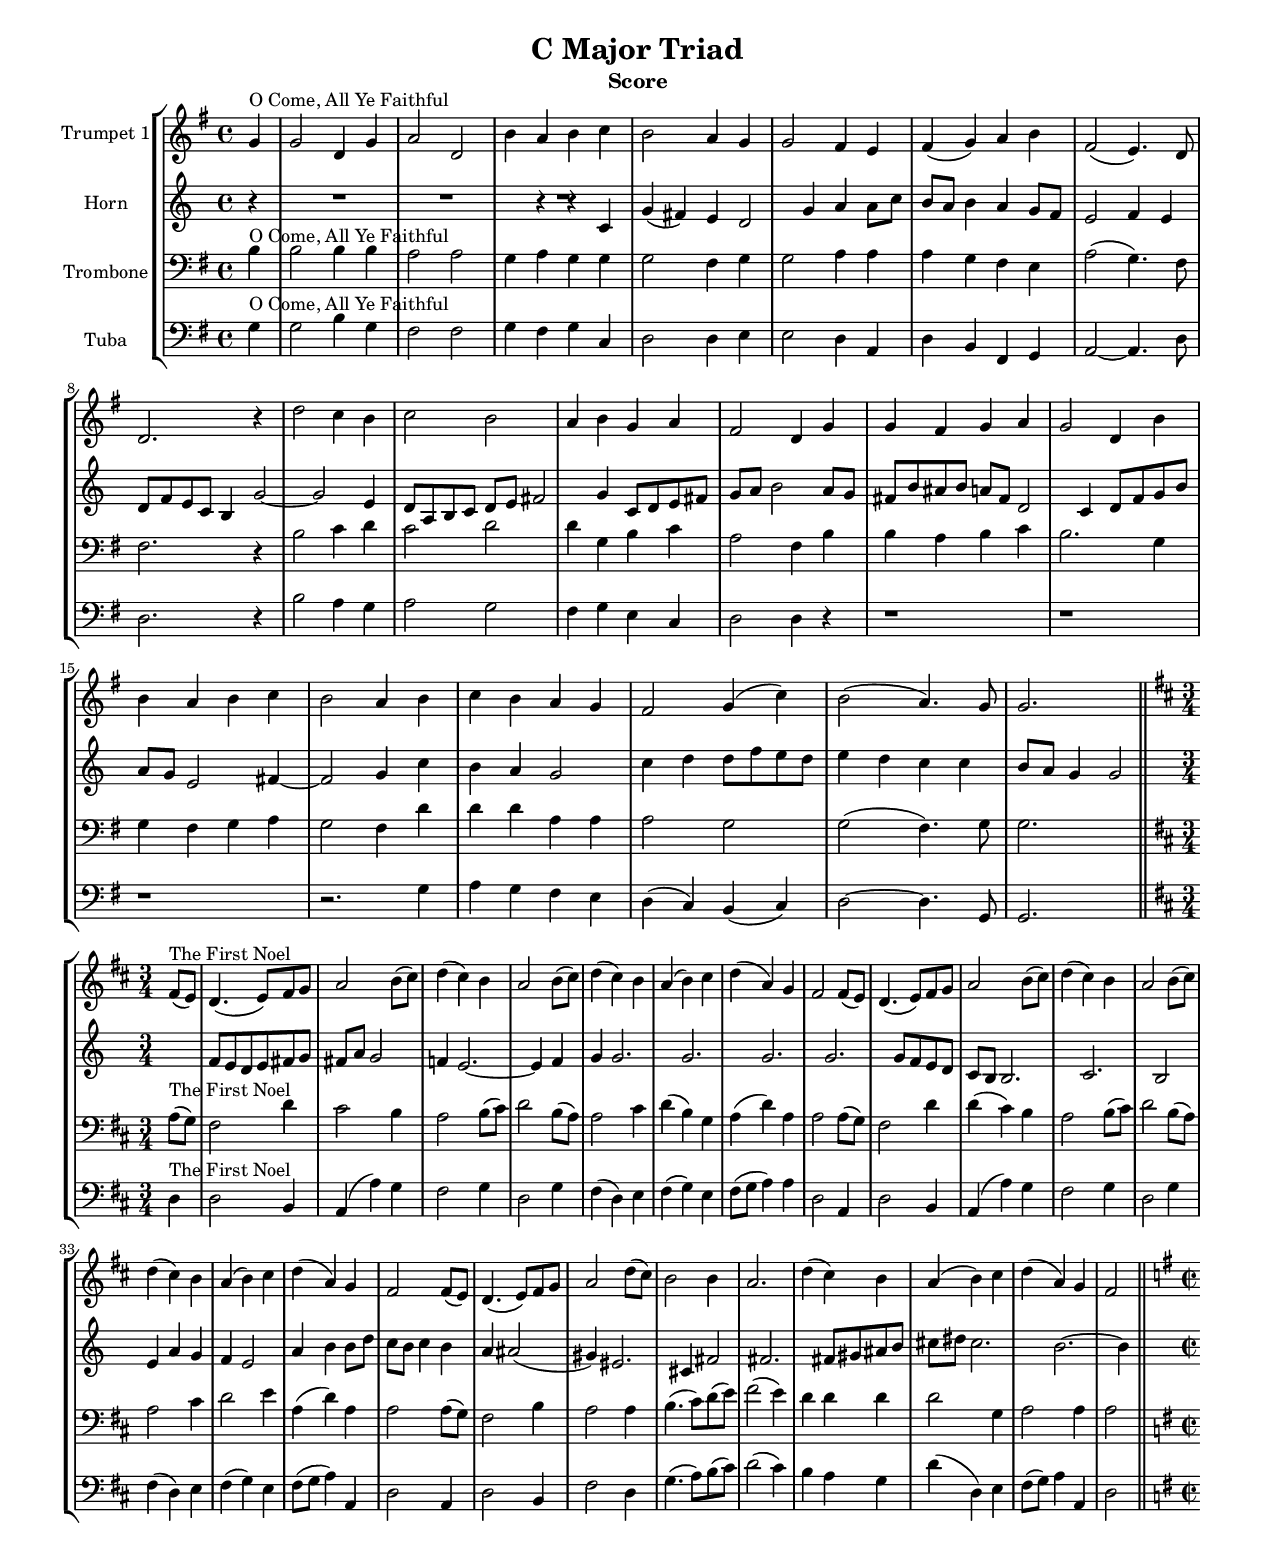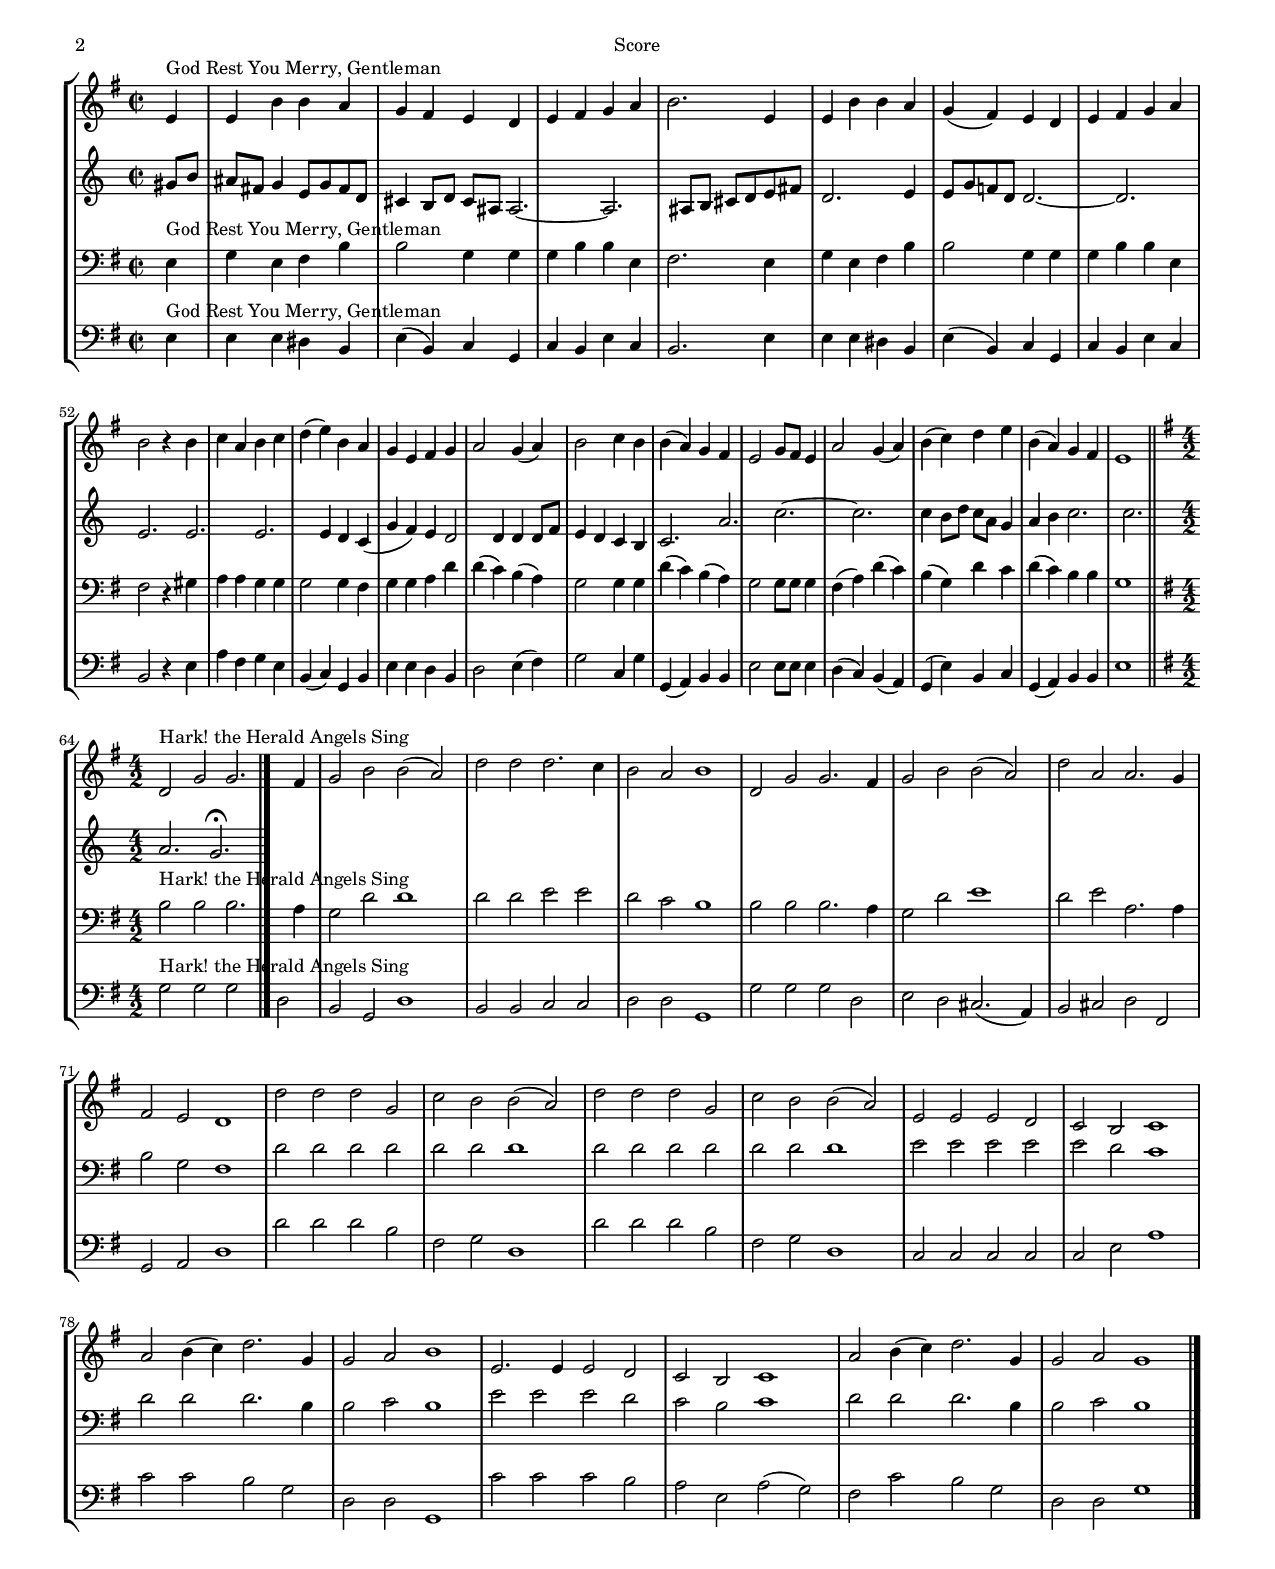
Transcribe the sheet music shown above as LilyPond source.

\version "2.14"

\include "common.lyi"
soprano = \relative c'' {
  \time 4/4
  \key g \major

  % O Come, All Ye Faithful
  \partial 4
  g4  ^"O Come, All Ye Faithful" | g2 d4 g4 | a2 d,2 | b'4 a4 b4 c4 | b2 a4 g4 |
  g2 fis4 e4 | fis4( g4) a4 b4 | fis2( e4.) d8 | d2. r4 |
  d'2 c4 b4 | c2 b2 | a4 b4 g4 a4 | fis2 d4 g4 | 
  g fis g a | g2 d4 b'4 | b4 a4 b4 c4 | b2 a4 b4 | c4 b4 a4 g4 |
  fis2 g4( c4) | b2( a4.) g8 | g2. \bar "||" \break

  % The First Noel
  \key d \major
  \time 3/4
  \partial 4 fis8^"The First Noel"( e8) |
  d4.( e8) fis g | a2 b8( cis8) | d4( cis4) b4 | a2 b8( cis8) |
  d4( cis4) b4 | a4( b4) cis4 | d( a) g | fis2 fis8( e8) | d4.( e8) fis g | a2 b8( cis8) |
  d4( cis4) b4 | a2 b8( cis8) | d4( cis4) b4 | a4( b4) cis4 | d( a) g | fis2 fis8( e8) |
  d4.( e8) fis g | a2 d8( cis8) | b2 b4 | a2. | d4( cis4) b4 | a4( b4) cis4 | d( a) g | fis2 \bar "||" \break

  % God Rest You Merry, Gentleman
  \time 2/2
  \key e \minor
  \partial 4 e4^"God Rest You Merry, Gentleman" | 
  e4 b' b a | g fis e d | e fis g a | b2. e,4 |
  e b' b a  | g( fis) e d | e fis g a | b2 r4 b |
  c a b c | d( e) b a | g e fis g | a2 g4( a) |
  b2 c4 b4 | b( a) g fis | e2 g8 fis8 e4 | a2 g4( a4) |
  b( c) d e | b( a) g fis | e1 \bar "||" \break

  % Hark! the Herald Angels Sing
  \time 4/2 
  \key g \major
  d2^"Hark! the Herald Angels Sing" g2 g2. fis4 | g2 b b( a) | d d d2. c4 | b2 a b1 |
  d,2 g g2. fis4 | g2 b b( a) | d a a2. g4 | fis2 e2 d1 |
  d'2 d d g, | c b b( a) | d d d g, | c b b( a) | 
  e e e d | c b c1 | a'2 b4( c) d2. g,4 | g2 a b1 |
  e,2. e4 e2 d | c b c1 | a'2 b4( c) d2. g,4 | g2 a g1

  \bar "|."
  
}

% The notes are entered as written in the original score
% but the extra transposition here is to put it in a better range for brass
alto = \transpose des c \relative c' {
	\key des \major
	\time 3/4
	\partial 4 r4 | R2.*3 |
	r4 r4 des | aes'4( g) f | ees2 aes4 | bes4 bes8 des c bes |
	
	% bar 8
	c4 bes aes8 ges | f2 ges4 | f4 ees8 ges f des | c4 aes'2~ | aes2 f4 |
	ees8 bes c des ees f | g2 aes4 | des,8 ees f g aes bes | c2 bes8 aes | g8 c b c bes g |
	
	% bar 18
	ees2 des4 | ees8 ges aes c bes aes | f2 g4~ | g2 aes4 | des4 c bes | 
	aes2 des4 | ees4 ees8 ges f ees | f4 ees des | des4 c8 bes aes4 | aes2 ges8 f | ees8 f g aes g bes | 
	
	% bar 29
	aes2 ges!4 | f2.~ | f4 ges aes | aes2. | aes2. | aes2. | aes2. |
	aes8 ges f ees des c | c2. | des2. | c2 f4 |
	
	% bar 40
	bes4 aes ges | f2 bes4 | c4 c8 ees des c | des4 c bes | b2( a4) | fis2. | d4 g2 | g2. | g8 a b c d e |
	d2. | c2.~ | c4 a8 c b g | aes4 f8 aes g ees | d4 c8 ees d b | b2.~ | b2. | b8 c d ees f g |
	
	% bar 57
	ees2. | f4 f8 aes ges! ees | ees2.~ | ees2. | f2. |
	f2. | f2. | f4 ees des( | aes'4 ges) f | ees2 ees4 | ees4 ees8 ges8 f4 | ees4 des c |
	
	% bar 69
	des2. | bes'2. | des2.~ | des2. | des4 c8 ees des bes | aes4 bes c | des2. | des2. | bes2. | aes2.\fermata
	
	\bar "|."
	
	
}

tenor = \relative c' {
  \time 4/4
  \key g \major

  % O Come, All Ye Faithful
  \partial 4
  b4  ^"O Come, All Ye Faithful" | b2 b4 b4 | a2 a2 | g4 a4 g4 g4 | g2 fis4 g4 |
  g2 a4 a4 | a4 g fis e | a2( g4.) fis8 | fis2. r4 |
  b2 c4 d4 | c2 d2 | d4 g,4 b4 c4 | a2 fis4 b4 | 
  b a b c | b2. g4 | g4 fis4 g4 a4 | g2 fis4 d'4 | d4 d4 a4 a4 |
  a2 g2 | g2( fis4.) g8 | g2. \bar "||" \break

  % The First Noel
  \key d \major
  \time 3/4
  \partial 4 a8( ^"The First Noel" g8) |
  fis2 d'4 | cis2 b4 | a2 b8( cis) | d2 b8( a8) |
  a2 cis4 | d4( b4) g4 | a4( d4) a4 | a2 a8( g8) | fis2 d'4 | d4( cis4) b4 |
  a2 b8( cis8) | d2 b8( a8) | a2 cis4 | d2 e4 | a,4( d4) a4 | a2 a8( g8) |
  fis2 b4 | a2 a4 | b4.( cis8) d( e) | fis2( e4) | d d d | d2 g,4 | a2 a4 | a2 \bar "||" \break

  % God Rest You Merry, Gentleman
  \time 2/2
  \key e \minor
  \partial 4 e4^"God Rest You Merry, Gentleman" | 
  g4 e4 fis4 b4 | b2 g4 g | g b b e, | fis2. e4 |
  g4 e4 fis4 b4 | b2 g4 g | g b b e, | fis2 r4 gis |
  a a g g | g2 g4 fis | g g a d | d( c) b( a) |
  g2 g4 g | d'( c) b( a) | g2 g8 g8 g4 | fis4( a) d4( c4) |
  b( g) d' c | d( c) b b | g1 \bar "||" \break

  % Hark! the Herald Angels Sing
  \time 4/2 
  \key g \major
  b2^"Hark! the Herald Angels Sing" b2 b2. a4 | g2 d' d1 | d2 d e e  | d c b1 |
  b2 b b2. a4 | g2 d' e1 | d2 e a,2. a4 | b2 g2 fis1 |
  d'2 d d d | d d d1 | d2 d d d | d d d1 | 
  e2 e e e | e d c1 | d2 d d2. b4 | b2 c b1 |
  e2 e e d | c b c1 | d2 d d2. b4 | b2 c b1 

  \bar "|."
  
}

bass = \relative c' {
  \time 4/4
  \key g \major

  % O Come, All Ye Faithful
  \partial 4
  g4  ^"O Come, All Ye Faithful" | g2 b4 g4 | fis2 fis2 | g4 fis4 g4 c,4 | d2 d4 e4 |
  e2 d4 a | d b fis g | a2~ a4. d8 | d2. r4 |
  b'2 a4 g4 | a2 g2 | fis4 g4 e4 c4 | d2 d4 r4 | 
  r1 | r1 | r1 | r2. g4 | a g fis e |
  d( c) b( c) | d2~ d4. g,8 | g2. \bar "||" \break

  % The First Noel
  \key d \major
  \time 3/4
  \partial 4 d'4^"The First Noel" |
  d2 b4 | a4( a'4) g4 | fis2 g4 | d2 g4 |
  fis4( d4) e4 | fis4( g4) e4 | fis8( g a4) a4 | d,2 a4 | d2 b4 | a4( a'4) g4 |
  fis2 g4 | d2 g4 | fis4( d4) e4 | fis4( g4) e4 | fis8( g a4) a,4 | d2 a4 |
  d2 b4 | fis'2 d4 | g4.( a8) b8( cis8) | d2( cis4) | b4 a4 g4 | d'4( d,4) e4 | fis8( g) a4 a,4 | d2 \bar "||" \break

  % God Rest You Merry, Gentleman
  \time 2/2
  \key e \minor
  \partial 4 e4^"God Rest You Merry, Gentleman" | 
  e4 e4 dis4 b4 | e( b) c g | c b e c | b2. e4 |
  e e dis b | e( b) c g | c b e c | b2 r4 e |
  a fis g e| b( c) g b | e e d b | d2 e4( fis) |
  g2 c,4 g'4 | g,( a) b b | e2 e8 e8 e4 | d4( c) b( a) |
  g4( e') b c | g( a) b b | e1 \bar "||" \break

  % Hark! the Herald Angels Sing
  \time 4/2 
  \key g \major
  g2^"Hark! the Herald Angels Sing" g g d | b g d'1 | b2 b c c | d d g,1 |
  g'2 g g d | e d cis2.( a4) | b2 cis d fis, | g a d1 |
  d'2 d d b | fis g d1 | d'2 d d b | fis g d1 | 
  c2 c c c | c e a1 | c2 c b g | d d g,1 |
  c'2 c c b | a e a( g) | fis c' b g | d d g1 

  \bar "|."
  
}


instrument = "Score"

\paper
{
  #(set-paper-size "letter")
  %#(define page-breaking ly:minimal-breaking)
  %#(define page-breaking ly:page-turn-breaking)
  ragged-last-bottom = ##f
  between-system-space = 0.5\cm
  between-system-padding = #0
  page-limit-inter-system-space = ##t
  page-limit-inter-system-space-factor = 1.5
  left-margin = 0.5\in
  line-width = 7.5\in
  bottom-margin = 0.5\in
  top-margin = 0.5\in
}

#(set-global-staff-size 16)

\book {
	\include "header.lyi"
	\score {
		
		\new StaffGroup
		<<
			\new Staff {
				\set Staff.midiInstrument = "trumpet"
				\set Staff.instrumentName = "Trumpet 1"
				<< \soprano \outline >>
			}
			\new Staff {
				\set Staff.midiInstrument = "french horn"
				\set Staff.instrumentName = "Horn"
				\alto
			}
			\new Staff {
				\set Staff.midiInstrument = "trombone"
				\set Staff.instrumentName = "Trombone"
				{ \clef bass \tenor }
			}
			\new Staff {
				\set Staff.midiInstrument = "tuba"
				\set Staff.instrumentName = "Tuba"
				{ \clef bass \bass }
			}
		>>
		
		\midi {}
		\layout {}
	}
}